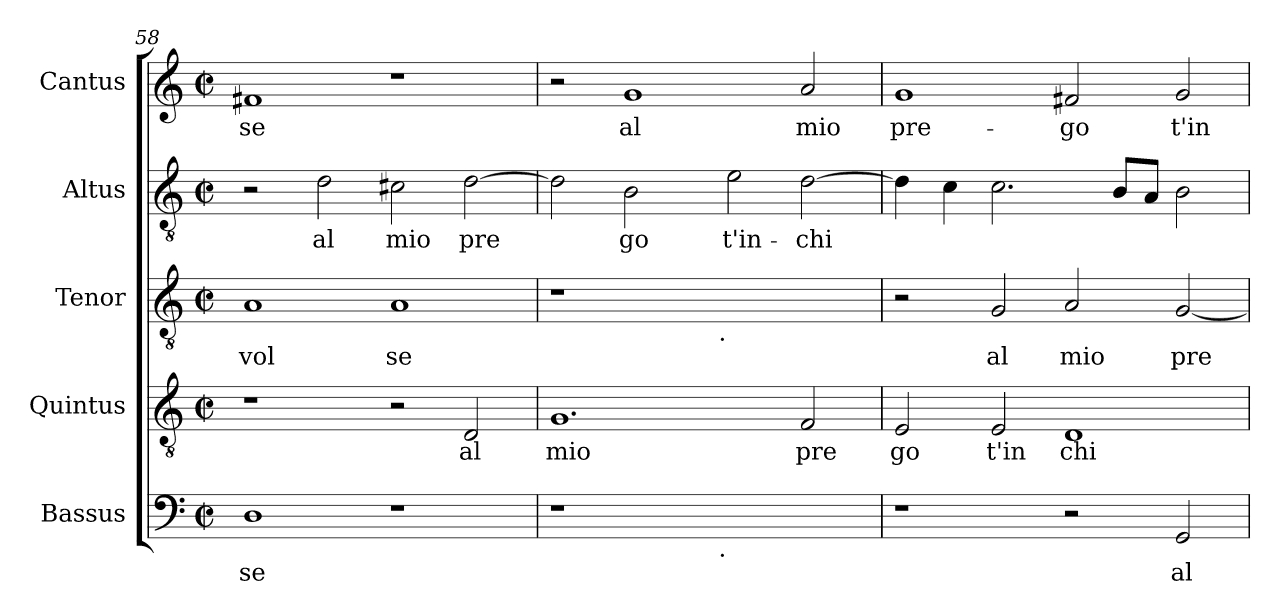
**kern	**text	**kern	**text	**kern	**text	**kern	**text	**kern	**text
*part5	*part5	*part4	*part4	*part3	*part3	*part2	*part2	*part1	*part1
*staff5	*staff5	*staff4	*staff4	*staff3	*staff3	*staff2	*staff2	*staff1	*staff1
*I"Bassus	*	*I"Quintus	*	*I"Tenor	*	*I"Altus	*	*I"Cantus	*
*clefF4	*	*clefGv2	*	*clefGv2	*	*clefGv2	*	*clefG2	*
*k[]	*	*k[]	*	*k[]	*	*k[]	*	*k[]	*
*C:	*	*C:	*	*C:	*	*C:	*	*C:	*
*M2/2	*	*M2/2	*	*M2/2	*	*M2/2	*	*M2/2	*
*met(c|)	*	*met(c|)	*	*met(c|)	*	*met(c|)	*	*met(c|)	*
=58	=58	=58	=58	=58	=58	=58	=58	=58	=58
!	!LO:LY:b:cj	!	!	!	!LO:LY:b:cj	!	!	!	!LO:LY:b
1D	se	1r	.	1A	vol	2r	.	1f#X	-se
!	!	!	!	!	!	!	!LO:LY:b:cj	!	!
.	.	.	.	.	.	2d\	al	.	.
!	!	!	!	!	!LO:LY:b:cj	!	!LO:LY:b:cj	!	!
1r	.	2r	.	1A	se	2c#X\	mio	1r	.
!	!	!	!LO:LY:b	!	!	!	!LO:LY:b:cj	!	!
.	.	2D/	al	.	.	[>2d\	pre-	.	.
=59	=59	=59	=59	=59	=59	=59	=59	=59	=59
!	!	!	!LO:LY:b	!	!	!	!LO:LY:b:cj	!	!
*^	*	*	*	*^	*	*	*	*	*
1r	2ryy	.	1.G	mio	1r	2ryy	.	2d\]	--	2r	.
!	!	!	!	!	!	!	!	!	!LO:LY:b:cj	!	!LO:LY:b
.	4ryy	.	.	.	.	4ryy	.	2B\	-go	1g	al
.	8...ryy	.	.	.	.	8...ryy	.	.	.	.	.
!	!	!	!	!	!	!LO:TX:b:t=.	!	!	!	!	!
!	!LO:TX:b:t=.	!	!	!	!	!	!	!	!	!	!
.	1ryy	.	.	.	.	1ryy	.	.	.	.	.
!	!	!	!	!	!	!	!	!	!LO:LY:b:cj	!	!
1ryy	.	.	.	.	1ryy	.	.	2e\	t'in-	.	.
!	!	!	!	!LO:LY:b	!	!	!	!	!LO:LY:b:cj	!	!LO:LY:b
.	.	.	2F/	pre	.	.	.	[>2d\	-chi-	2a/	mio
.	64ryy	.	.	.	.	64ryy	.	.	.	.	.
=60	=60	=60	=60	=60	=60	=60	=60	=60	=60	=60	=60
!	!	!	!	!LO:LY:b	!	!	!	!	!LO:LY:b:cj	!	!LO:LY:b
*v	*v	*	*	*	*v	*v	*	*	*	*	*
1r	.	2E/	go	2r	.	4d\]	--	1g	pre-
!	!	!	!	!	!	!	!LO:LY:b:cj	!	!
.	.	.	.	.	.	4c\	--	.	.
!	!	!	!LO:LY:b	!	!LO:LY:b:cj	!	!LO:LY:b:cj	!	!
.	.	2E/	t'in	2G/	al	2.c\	--	.	.
!	!	!	!LO:LY:b	!	!LO:LY:b:cj	!	!	!	!LO:LY:b
2r	.	1D	chi	2A/	mio	.	.	2f#X/	-go
!	!	!	!	!	!	!	!LO:LY:b:cj	!	!
.	.	.	.	.	.	8B/L	--	.	.
!	!	!	!	!	!	!	!LO:LY:b:cj	!	!
.	.	.	.	.	.	8A/J	--	.	.
!	!LO:LY:b:cj	!	!	!	!LO:LY:b:cj	!	!LO:LY:b:cj	!	!LO:LY:b
2GG/	al	.	.	[>2G/	pre	2B\	--	2g/	t'in-
=	=	=	=	=	=	=	=	=	=
*-	*-	*-	*-	*-	*-	*-	*-	*-	*-
